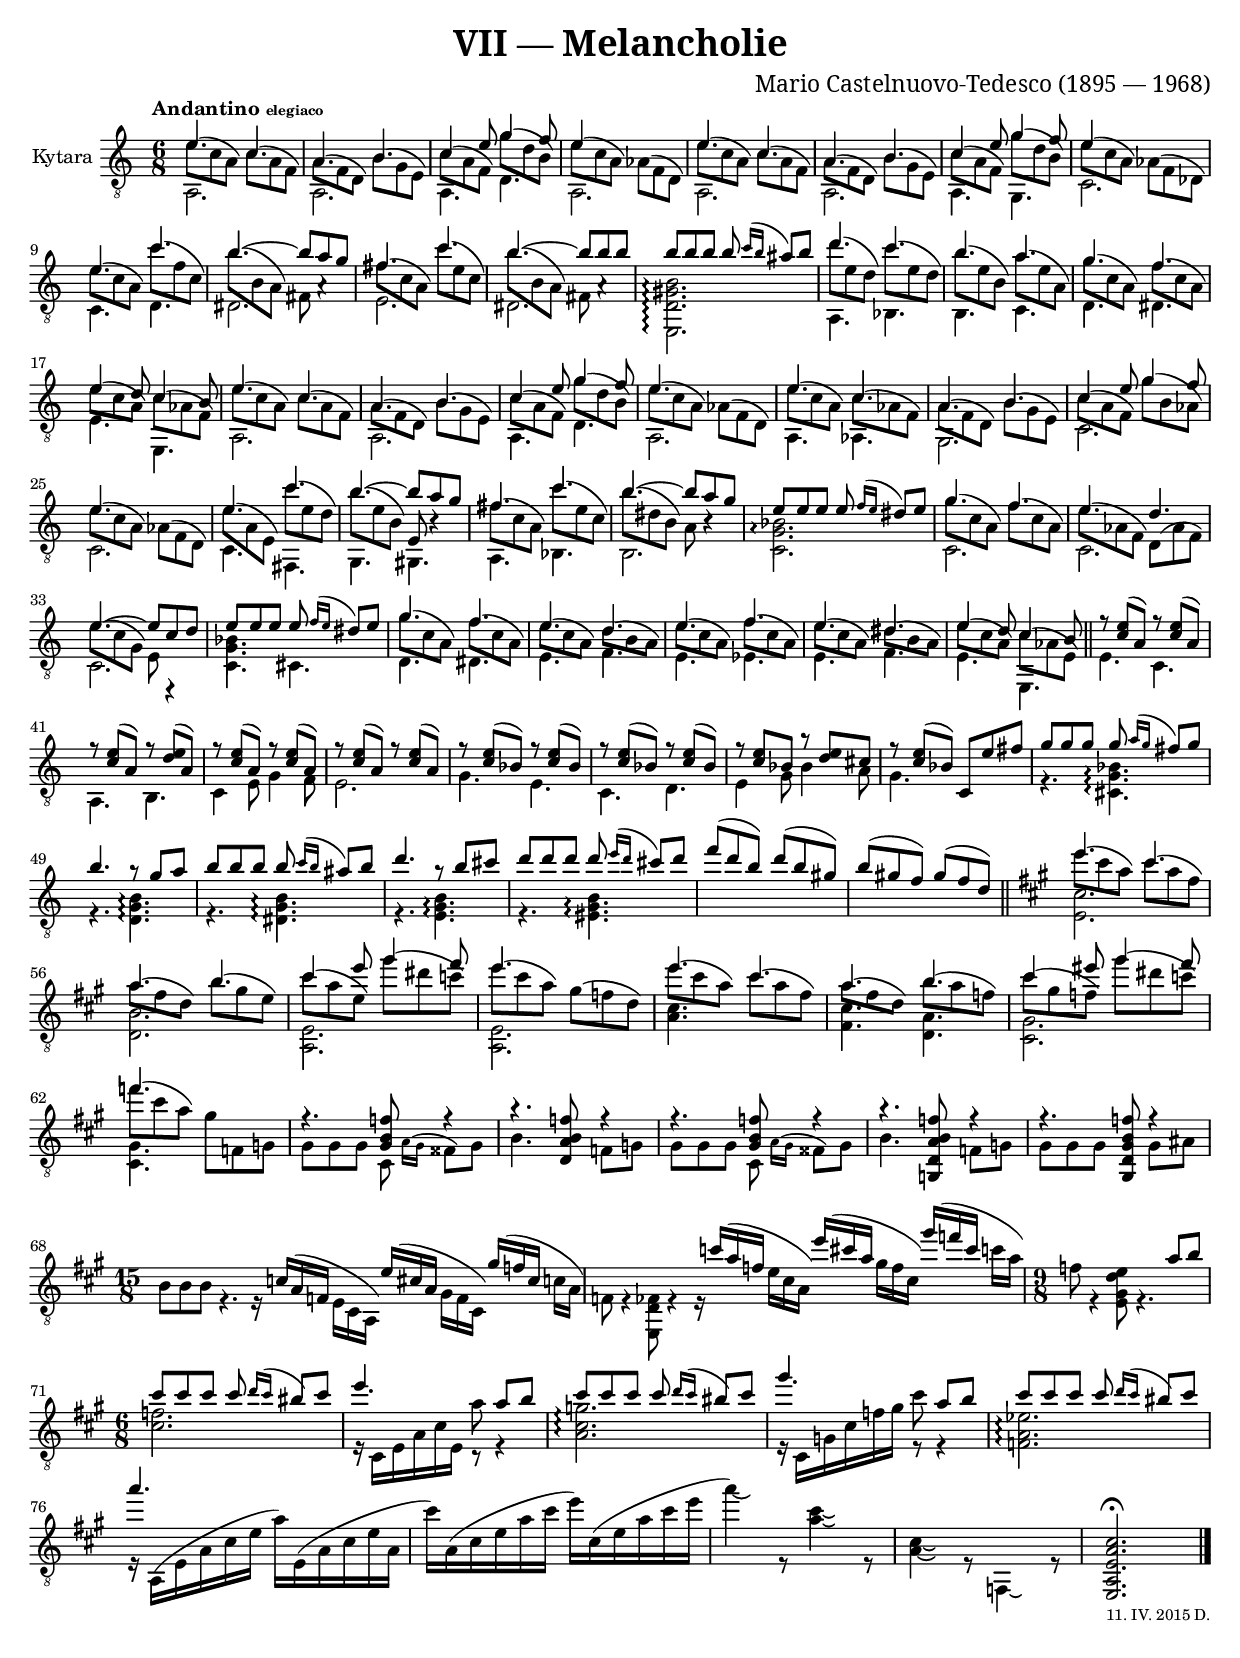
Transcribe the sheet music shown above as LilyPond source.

\version "2.18.0"
\language "deutsch"

\header {
	title = "VII — Melancholie"
%	subtitle = "(ze souboru „Platero a já“)"
	composer = "Mario Castelnuovo-Tedesco (1895 — 1968)"
	poet = ""
	meter = ""
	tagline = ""
}

barre = #(define-music-function (parser location barre music) (string? ly:music?) 
              (let ((elts (extract-named-music music '(NoteEvent EventChord RestEvent))))
                   (if (pair? elts)
                       (let ((first-element (first elts))
                             (last-element (last elts)))
                         (set! (ly:music-property first-element 'articulations)
                               (cons (make-music 'TextSpanEvent 'span-direction -1)
                                     (ly:music-property first-element 'articulations)))
                         (set! (ly:music-property last-element 'articulations)
                               (cons (make-music 'TextSpanEvent 'span-direction 1)
                                     (ly:music-property last-element 'articulations))))))
           #{
               \override TextSpanner.bound-details.left.text = \markup { \upright { #barre } }
	       \override TextSpanner.bound-details.right.text = \markup { \draw-line #'(0 . -0.5) }
	       \override TextSpanner.bound-details.right.padding = #-2
               \override TextSpanner.style = #'line
               #music
       #} )
   
tinystems = #(define-music-function (parser location how) (list?) #{ \override Stem.details.beamed-lengths = #how #} )
sp = #(define-music-function (parser location how) (pair?) #{ \override Arpeggio.positions = #how #} )
priraz = #(define-music-function (parser location music) (ly:music?) #{ \acciaccatura #music #} )
normstems = \revert Stem.details
extStrum = \override Arpeggio.positions = #'(-4 . 4)
normStrum = \revert Arpeggio.positions
empty = { \once \hide NoteHead \once \override NoteHead.no-ledgers = ##t }
vacuum = { \hide NoteHead \override NoteHead.no-ledgers = ##t }
visible = { \undo \hide NoteHead \revert NoteHead.no-ledgers }
tamb = \markup { T }
coda = \mark\markup\musicglyph #"scripts.coda"
segno = \mark\markup\musicglyph #"scripts.segno"
flag = \once \override NoteHead.style = #'harmonic-mixed
flagsOn = \override NoteHead.style = #'harmonic-mixed
flagsOff = \revert NoteHead.style

cross = \override NoteHead.style = #'cross
norm = \revert NoteHead.style

ffXII = \markup{\tiny XII}
ffVII = \markup{\tiny VII}
ffV = \markup{\tiny V}
ffIV = \markup{\tiny IX}
ffIX = \markup{\tiny IX}

osm = \set Staff.ottavation = #"8"

fO = \markup { \italic o }
fA = \markup { \italic a }
fM = \markup { \italic m }
fI = \markup { \italic i }
fP = \markup { \italic p }

sup = \arpeggioArrowUp
sdown = \arpeggioArrowDown
strum = \arpeggio

fleft = \set fingeringOrientations = #'(left)
fright = \set fingeringOrientations = #'(right)
fdown = \set fingeringOrientations = #'(down)

global = {
	\key a \minor
	\time 6/8
	\set fingeringOrientations = #'(left)
	\set stringNumberOrientations = #'(down)
	\mergeDifferentlyHeadedOn
	\mergeDifferentlyDottedOn
	\override Score.BarNumber.self-alignment-X = #LEFT
	\override Glissando.breakable = ##t
	\override Glissando.after-line-breaking = ##t
	\set Score.tempoHideNote = ##t
	\override TupletBracket.bracket-visibility = #'if-no-beam
	\override Staff.TimeSignature.break-visibility = ##(#f #t #t)
%	\set fontSize = #1
}

lining = {
	\global

	\repeat unfold 7 { s2. | \noBreak } s |\break
	\repeat unfold 7 { s2. | \noBreak } s |\break
	\repeat unfold 7 { s2. | \noBreak } s |\break
	\repeat unfold 7 { s2. | \noBreak } s |\break
	\repeat unfold 7 { s2. | \noBreak } s |\break
	\repeat unfold 7 { s2. | \noBreak } s |\break
	\repeat unfold 6 { s2. | \noBreak } s |\break
	\repeat unfold 5 { s2. | \noBreak } s |\break
	\repeat unfold 5 { s2. | \noBreak } s |\break

	\time 15/8 s1... |\noBreak s |\noBreak \time 9/8 s1 s8 |\break
	\time 6/8
	\repeat unfold 4 { s2. | \noBreak } s |\break
	\repeat unfold 4 { s2. | \noBreak } s |\break
}

trebles = {
	\voiceOne
	\stemUp
	\slurUp

	\repeat unfold 2
	{
		e'4. c' |
		a h |
		c'4 e'8 g'4 f'8 |
		e'4 s s |
	}

	e'4. c'' |
	h'~ h'8 a' g' |
	fis'4. c'' |
	h'~ h'8 h' h' |
	h' h' h' h' \priraz { c''16 h' } ais'8 h' |

	d''4. c'' |
	h' a' |
	g' f' |
	e'4 d'8 c'4 h8 |
	
	e'4. c' |
	a h |
	c'4 e'8 g'4 f'8 |

	e'4. s |
	e' c' |
	a h |
	c'4 e'8 g'4 f'8 |
	
	e'4. s |
	e' c'' |
	h'~ h'8 a' g' |

	fis'4. c'' |
	h'~ h'8 a' g' |
	e' e' e' e' \priraz{f'16 e'} dis'8 e' |

	g'4. f' |
	e' d' |
	e'~ e'8 c' d' |

	e' e' e' e' \priraz{f'16 e'} dis'8 e' |
	g'4. f' |
	e' d' |

	e' f' |
	e' dis' |
	e'4 d'8 c'4 h8 |
	
	r <e' c'>( a) r q( a) |
	r q( a) r <e' d'>( a) |
	r <e' c'>( a) r q( a) |

	r q( a) r q( a) |
	r q( b) r q( b) |
	r q( b) r q( b) |
	r q b r <e' d'> cis' |

	r <e' c'>( b) c e' fis' |
	g' g' g' g' \priraz{a'16 g'} fis'8 g' |
	h'4. r8 g' a' |
	h' h' h' h' \priraz{c''16 h'} ais'8 h' |

	d''4. r8 h' cis'' |
	d'' d'' d'' d'' \priraz{e''16 d''} cis''8 d'' |
	f''( d'' h') d''( h' gis') |
	h'( gis' f') gis'( f' d') |
	
	e''4. cis'' |
	a' h' |
	cis''4 e''8 gis''4 fis''8 |
	e''4. s |

	e'' cis'' |
	a' h' |
	cis''4 eis''8 gis''4 fis''8 |
	f''4. s |

	r <f' h gis>8 r4 |
	r4. <f' h a d>8 r4 |
	r4. <f' h gis>8 r4 |
	r4. <f' h a d g,>8 r4 |

	r4. <f' h gis d gis,>8 r4 |
	\time 15/8 s1... |
	s |

	\time 9/8 s1 s8 |
	\time 6/8 s2. |

	\repeat unfold 9 s |

}

melody = {	
	\global
	\voiceTwo
	\tupletUp
	\stemDown
	\slurUp

	\tempo\markup\line{"Andantino" \teeny "elegiaco"}

	\override Slur.extra-offset = #'(0.7 . -0.3)
	e'8( c' a) c'( a f) |
	\once\override Beam.positions = #'(-2.2 . -4) a( f d) h( g e) | 
	c'( a f) g'( d' h) |
	e'( c' a) as( f d) |

	e'8( c' a) c'( a f) |
	\once\override Beam.positions = #'(-2.2 . -4) a( f d) h( g e) | 
	c'( a f) g'( d' h) |
	e'( c' a) as( f des) |

	e'( c' a) c''( f' c') |
	h'-\shape #'((0 . -0.25) (0 . 0) (0 . 0) (0 . 0)) ( h a) fis a4\rest |
	fis'8( c' a) c''( e' c') |
	h'-\shape #'((0 . -0.25) (0 . 0) (0 . 0) (0 . 0)) ( h a) fis a4\rest |
	<h gis d>2.\strum |

	d''8( e' d') c''( e' d') |
	h'( e' h) a'( e' a) |
	g'( c' a) f'( c' a) |
	\once\override Beam.positions = #'(-1 . -2) e'( c' a) c'( as f) |

	e'( c' a) c'( a f) |
	\once\override Beam.positions = #'(-2.2 . -4) a( f d) h( g e) |
	c'( a f) g'( d' h) |

	e'( c' a) as( f d) |
	e'( c' a) c'( as f) |
	a( f d) h( g e) |
	\once\override Beam.positions = #'(-1.75 . -3.5) c'( a f) g'( h as) |

	e'( c' a) as( f d) |
	e'( a e) c''( e' d') |
	h'-\shape #'((0 . -0.25) (0 . 0) (0 . 0) (0 . 0)) ( e' h) \stemUp e \stemDown h4\rest |

	fis'8( c' a) c''( e' c') |
	h'-\shape #'((0 . -0.25) (0 . 0) (0 . 0) (0 . 0)) ( dis' h) a h4\rest |
	<b g>2.\strum |

	g'8( c' a) f'( c' a) |
	e'( as f) d( as f) |
	e'-\shape #'((0 . -0.25) (0 . 0) (0 . 0) (0 . 0)) ( c' g) e r4 |
	
	<b g>4. s |
	\once \override Beam.positions = #'(-1 . -2.5) g'8( c' a) f'( c' a) |
	\once\override Beam.positions = #'(-0.75 . -2)  e'( c' a) \once\override Beam.positions = #'(-0.45 . -1.7) d'( h a) |

	\override Beam.positions = #'(-0.75 . -2)
	e'( c' a) f'( c' a) |
	e'( c' a) \once\override Beam.positions = #'(-0.45 . -1.7) dis'( h a) |
	e'( c' a) \revert Beam.positions c'( as e) \bar "||"

	\repeat unfold 15 s2. \bar "||"
	\key a \major
	\once\override Beam.positions = #'(1.5 . .5) e''8( cis'' a') cis''( a' fis') |
	\once\override Beam.positions = #'(1 . -.5) a'( fis' d') h'( gis' e') |
	cis''( a' e') gis''( dis'' c'') |
	e''( cis'' a') gis'( f' d') |

	e''( cis'' a') cis''( a' fis') |
	\once\override Beam.positions = #'(1.5 . 0) a'( fis' d') h'( a' f') |
	cis''( gis' f') gis''( dis'' c'') |
	f''( cis'' a') gis' f g |

	gis gis gis cis \priraz{a16 gis} fisis8 gis |
	h4. s8 f g |
	gis gis gis cis \priraz{a16 gis} fisis8 gis |
	h4. s8 f g |

	gis gis gis s gis ais |
	\time 15/8
	h h h r4. r16  \stemUp c'( a f \stemDown e[ cis a,)] \stemUp e'([ cis' a] \stemDown gis[ f cis)] \stemUp gis'([ f' cis'] \stemDown c'[ a)] |

	f8 r4 <fes d e,>8 r4 \stemUp r16 c''( a' f' \stemDown e'[ cis' a)] \stemUp e''([ cis'' a'] \stemDown gis'[ f' cis')] \stemUp gis''([ f'' cis''] \stemDown c''[ a')] |
	\time 9/8 \stemDown f'8 r4 <e' d' gis e>8 r4. \stemUp a'8 h' |
	\time 6/8 cis'' cis'' cis'' cis'' \priraz{d''16 cis''} his'8 cis'' |
	e''4. r8 a' h' |

	cis'' cis'' cis'' cis'' \priraz{d''16 cis''} his'8 cis'' |
	gis''4. r8 a' h' |
	cis'' cis'' cis'' cis'' \priraz{d''16 cis''} his'8 cis'' |
	a''4. s |

	s2. |
	s |
	s
	\override TextScript.extra-offset = #'(0 . -.5)
	<cis' a e a, e,>2.^\fermata_\markup\tiny{"11. IV. 2015 D."} \bar "|."
}

basses = {
	\global
	\voiceTwo
	\stemDown
	\slurUp
	
	a,2. |
	a, |
	a,4. d |
	a,2. |

	a, |
	a, |
	a,4. g,4. |
	c2. |

	c4. d |
	dis2. |
	e |
	dis |
	e,\strum |

	a,4. b,|
	h, c |
	d dis |
	e e, |

	a,2. |
	a, |
	a,4. d |

	a,2. |
	a,4. as, |
	g,2. |
	c |

	c |
	c4. fis, |
	g, gis, |

	a, b, |
	h,2. |
	c |

	c|
	c|
	c|

	c4. cis |
	d dis |
	e f |

	e es |
	e f |
	e e, |

	e c |
	a, h, |
	c4 e8 g4 f8 |

	e2. |
	g4. e |
	c d |
	e4 g8 b4 a8 |

	g4. s |
	r <b g cis>\strum |
	r <h g d>\strum |
	r <h g dis>\strum |

	r <h g e>\strum |
	r <h g eis>\strum |
	s2. |
	s |

	<e cis'>2. |
	<h d> |
	<e a,> |
	q |

	<cis' a>4. s |
	<cis' fis> <a d> |
	<gis cis>2. |
	q4. s |

	\repeat unfold 5 s2. |

	\time 15/8 s1... | s |
	\time 9/8 s1 s8 |
	\time 6/8 <f' cis'>2.  |
	r16 cis e a cis' e a'8) r4 |

	<g' cis' a>2.\strum |
	r16 cis g cis' f' gis' cis''8) r4 |
	<es' a f>2.\strum |
	r16 a,( e a cis' e' a') e( a cis' e' a |

	cis'') a( cis' e' a' cis'' e'') cis'( e' a' cis'' e'' |
	a''4)\laissezVibrer r8 <cis'' a'>4\laissezVibrer r8 |
	<a cis'>4\laissezVibrer r8 f,4\laissezVibrer r8 |
	s2. |
}

\paper
{
		#(define fonts (make-pango-font-tree "Georgia" "Arial" "Courier New" 1 ) )
		system-system-spacing #'basic-distance = #10
		indent = #12
		left-margin = #5
		right-margin = #5
		top-margin = #3
		bottom-margin = #6

		page-count = #1

}

\score {
	\new Staff \with {
		\consists "Span_arpeggio_engraver"
		instrumentName = "Kytara"
	} {
		\set Staff.connectArpeggios = ##t
		<<
			\new Voice { \clef "treble_8" \trebles } 
			\new Voice { \clef "treble_8" \melody }
			\new Voice { \clef "treble_8" \basses }
			\new Voice { \clef "treble_8" \lining }
		>>
	}
	\layout { #(layout-set-staff-size 17)  }
}

\score {
	\new Staff \with {
		midiInstrument = "acoustic guitar (steel)"
	} {
		<<
			\new Voice { \clef "treble_8" \unfoldRepeats \trebles } 
			\new Voice { \clef "treble_8" \unfoldRepeats \melody }
			\new Voice { \clef "treble_8" \unfoldRepeats \basses }
		>>
	}
	\midi {
		\context {
			\Score
			tempoWholesPerMinute = #(ly:make-moment 90 4)
		}
	}
}
